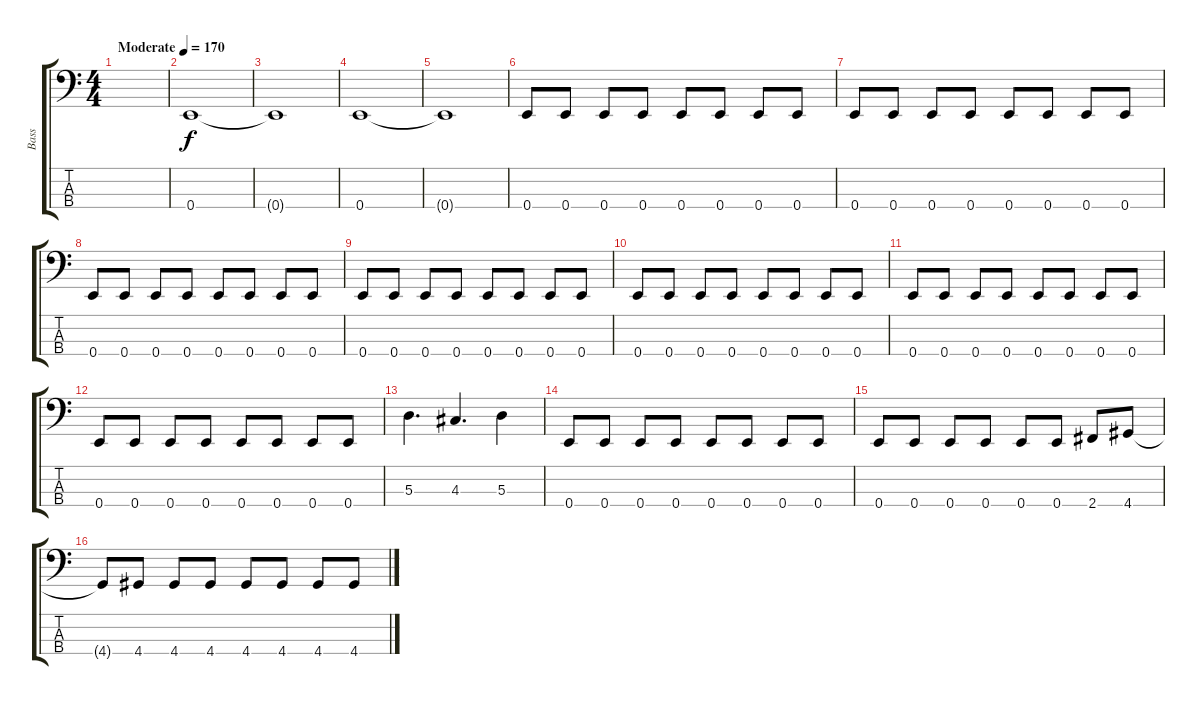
\track ("Bass" "Bass") {instrument electricbassfinger}
\staff {score tabs}
\tuning (G2 D2 A1 E1) {hide}
\ts (4 4)
\tempo (170 "Moderate")
\clef f4
\ks c
|
0.4.1 |
0.4{t}.1 |
0.4.1 |
0.4{t}.1 |
0.4.8 0.4.8 0.4.8 0.4.8 0.4.8 0.4.8 0.4.8 0.4.8 |
0.4.8 0.4.8 0.4.8 0.4.8 0.4.8 0.4.8 0.4.8 0.4.8 |
0.4.8 0.4.8 0.4.8 0.4.8 0.4.8 0.4.8 0.4.8 0.4.8 |
0.4.8 0.4.8 0.4.8 0.4.8 0.4.8 0.4.8 0.4.8 0.4.8 |
0.4.8 0.4.8 0.4.8 0.4.8 0.4.8 0.4.8 0.4.8 0.4.8 |
0.4.8 0.4.8 0.4.8 0.4.8 0.4.8 0.4.8 0.4.8 0.4.8 |
0.4.8 0.4.8 0.4.8 0.4.8 0.4.8 0.4.8 0.4.8 0.4.8 |
5.3.4{d} 4.3.4{d} 5.3.4 |
0.4.8 0.4.8 0.4.8 0.4.8 0.4.8 0.4.8 0.4.8 0.4.8 |
0.4.8 0.4.8 0.4.8 0.4.8 0.4.8 0.4.8 2.4.8 4.4.8 |
4.4{t}.8 4.4.8 4.4.8 4.4.8 4.4.8 4.4.8 4.4.8 4.4.8
